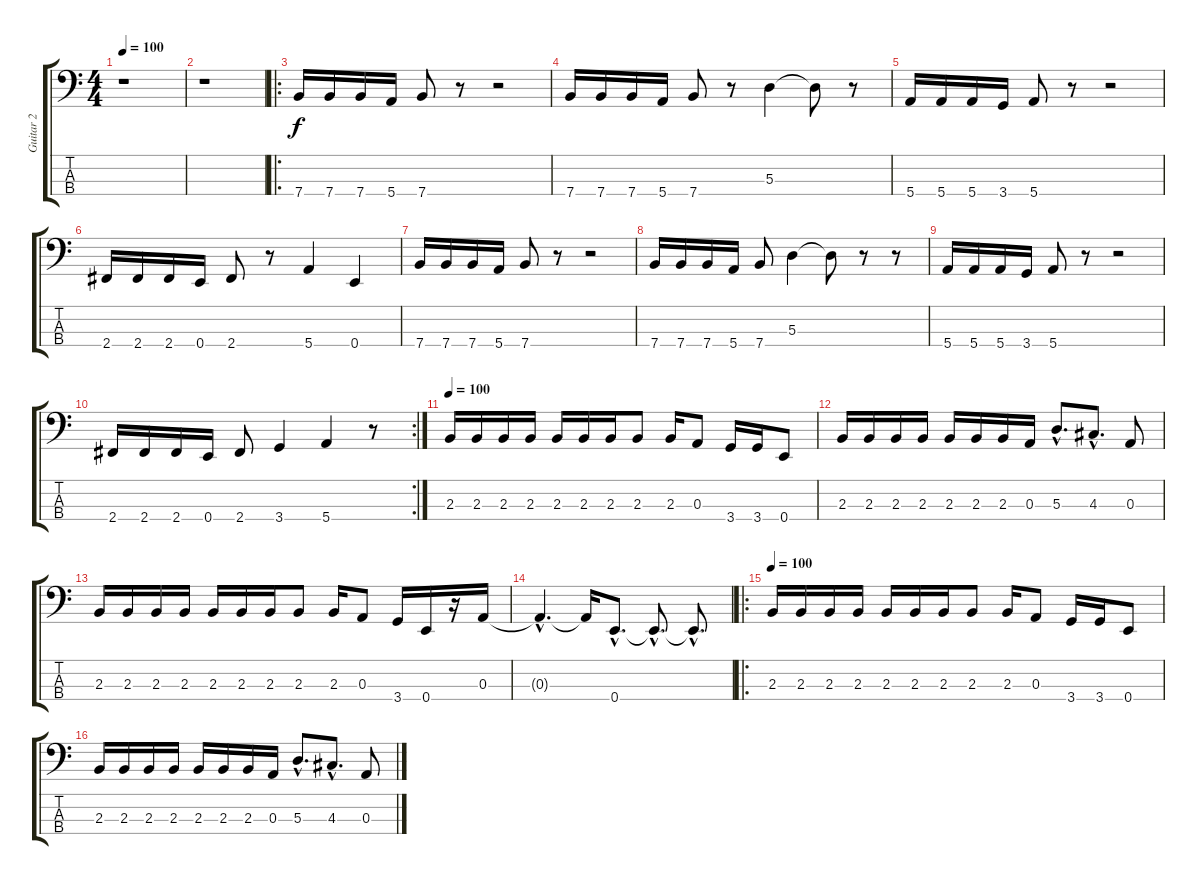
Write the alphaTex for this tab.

\track ("Guitar 2" "Guitar 2") {instrument electricbassfinger}
\staff {score tabs}
\tuning (G2 D2 A1 E1) {hide}
\ts (4 4)
\tempo 100
\tempo 92
\tempo 100
\clef f4
\ks c
r.1{dy f instrument electricbassfinger} |
r.1 |
\ro
7.4.16 7.4.16 7.4.16 5.4.16 7.4.8 r.8 r.2 |
7.4.16 7.4.16 7.4.16 5.4.16 7.4.8 r.8 5.3.4 5.3{t}.8 r.8 |
5.4.16 5.4.16 5.4.16 3.4.16 5.4.8 r.8 r.2 |
2.4.16 2.4.16 2.4.16 0.4.16 2.4.8 r.8 5.4.4 0.4.4 |
7.4.16 7.4.16 7.4.16 5.4.16 7.4.8 r.8 r.2 |
7.4.16 7.4.16 7.4.16 5.4.16 7.4.8 5.3.4 5.3{t}.8 r.8 r.8 |
5.4.16 5.4.16 5.4.16 3.4.16 5.4.8 r.8 r.2 |
\rc 2
2.4.16 2.4.16 2.4.16 0.4.16 2.4.8 3.4.4 5.4.4 r.8 |
\tempo 100
2.3.16 2.3.16 2.3.16 2.3.16 2.3.16 2.3.16 2.3.16 2.3.8 2.3.16 0.3.8 3.4.16 3.4.16 0.4.8 |
2.3.16 2.3.16 2.3.16 2.3.16 2.3.16 2.3.16 2.3.16 0.3.16 5.3{hac}.8{d} 4.3{hac}.8{d} 0.3.8 |
2.3.16 2.3.16 2.3.16 2.3.16 2.3.16 2.3.16 2.3.16 2.3.8 2.3.16 0.3.8 3.4.16 0.4.16 r.16 0.3.16 |
0.3{hac t}.4{d} 0.3{t}.16 0.4{hac}.8{d} 0.4{hac t}.8{d} 0.4{hac t}.8{d} |
\ro
\tempo 100
2.3.16 2.3.16 2.3.16 2.3.16 2.3.16 2.3.16 2.3.16 2.3.8 2.3.16 0.3.8 3.4.16 3.4.16 0.4.8 |
2.3.16 2.3.16 2.3.16 2.3.16 2.3.16 2.3.16 2.3.16 0.3.16 5.3{hac}.8{d} 4.3{hac}.8{d} 0.3.8
